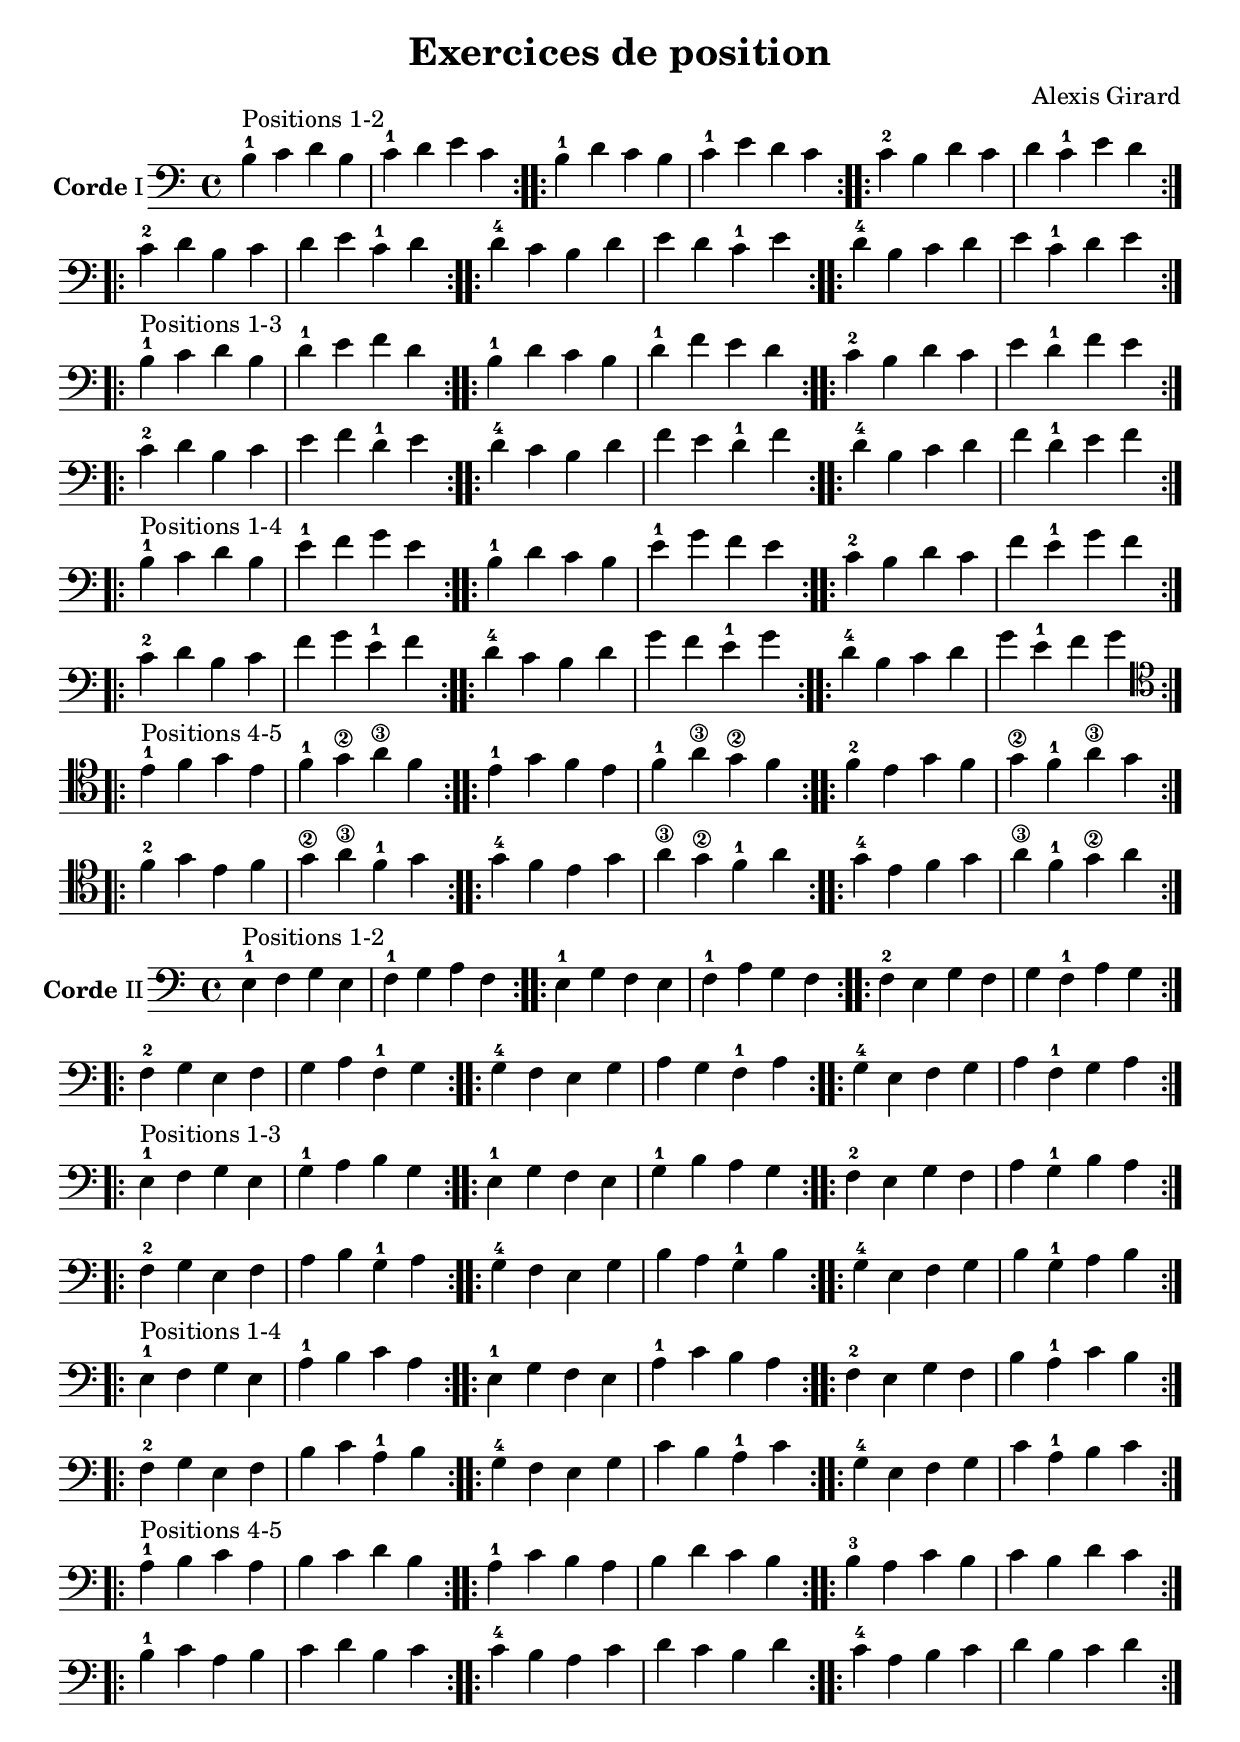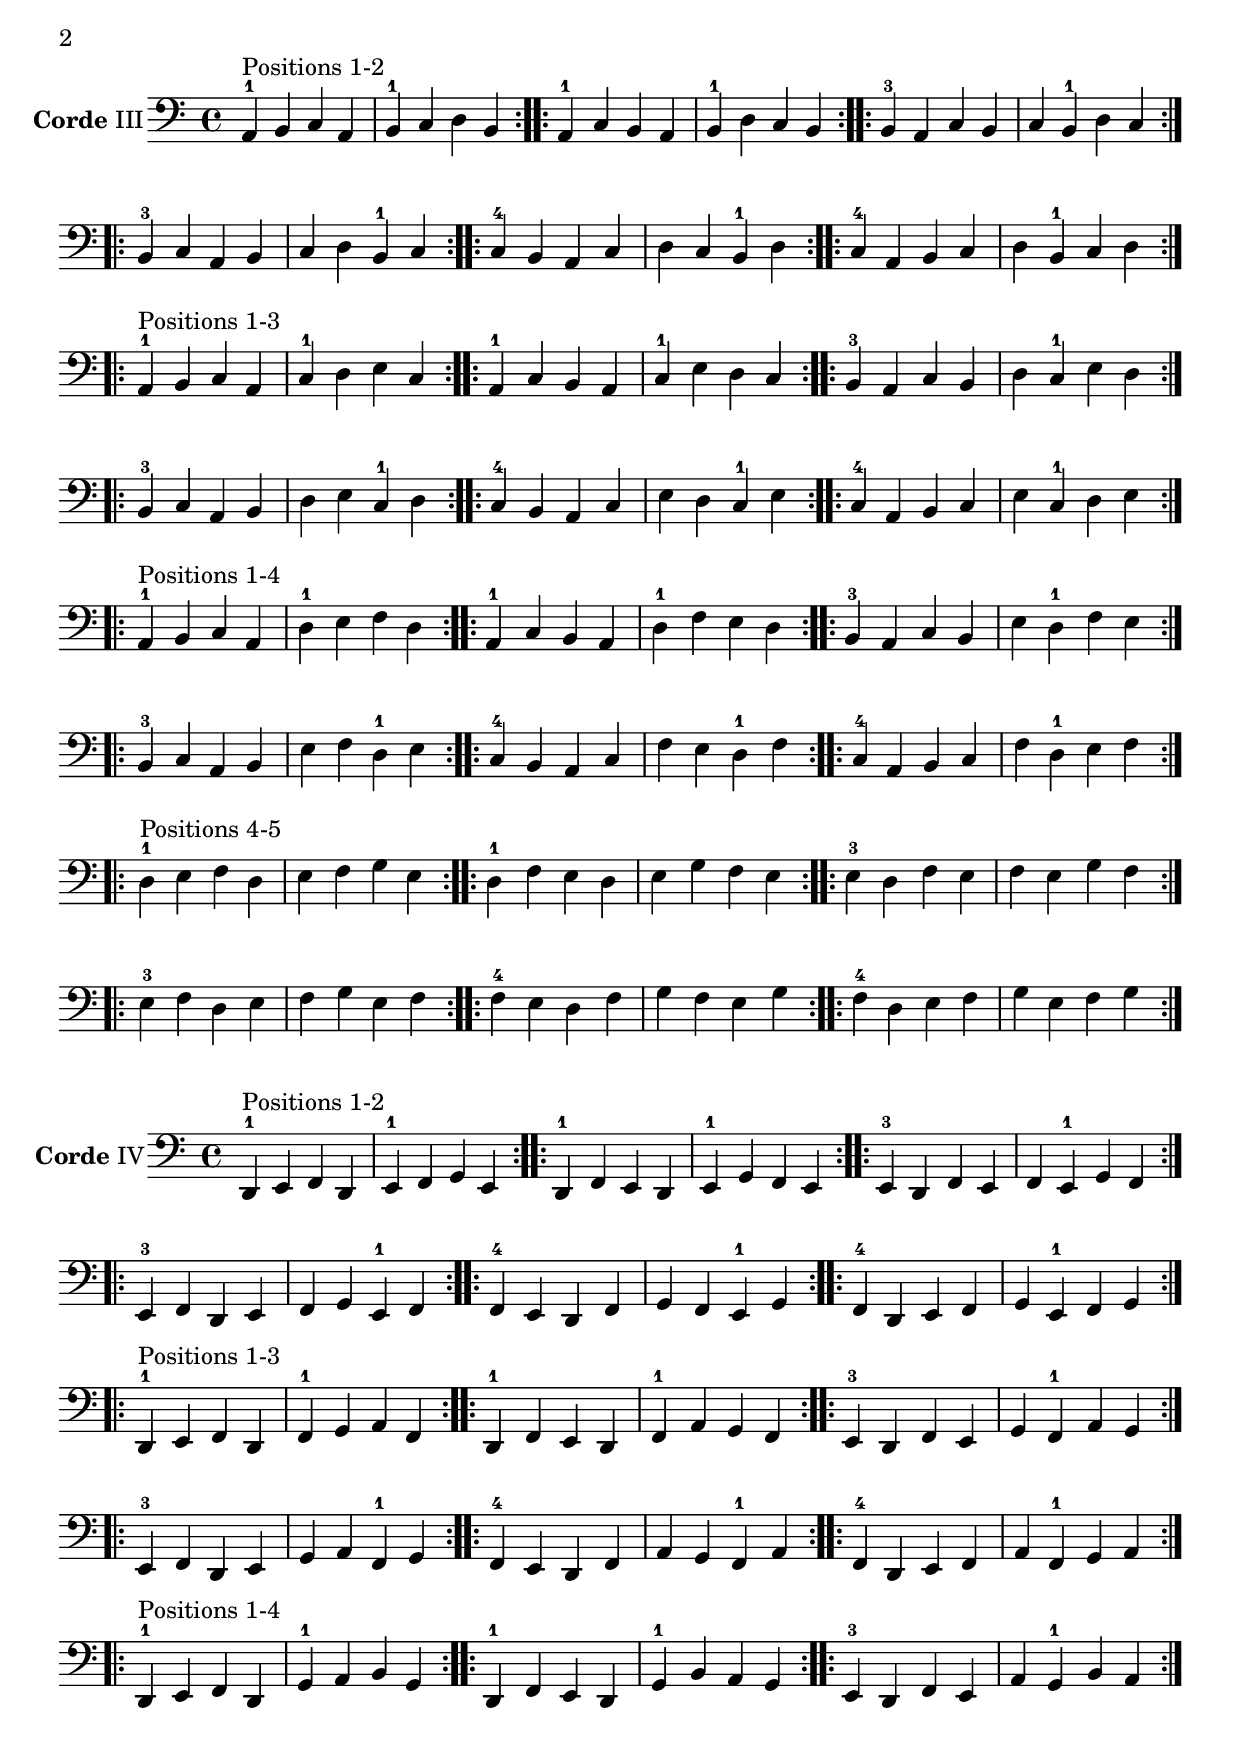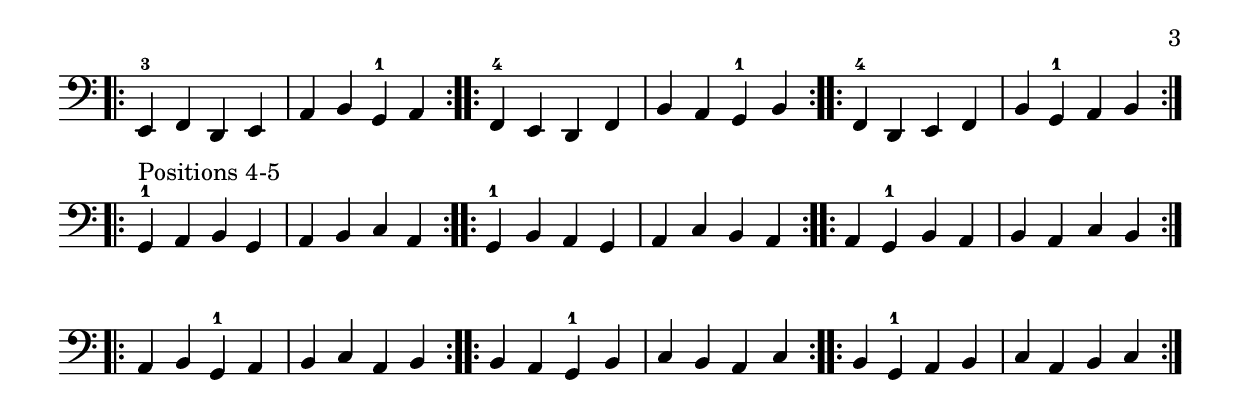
#(set-global-staff-size 21)

\version "2.18.2"

\header {
  title    = "Exercices de position"
  composer = "Alexis Girard"
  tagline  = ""
}

\language "italiano"

\layout {
  \context {
    \Score
    \omit BarNumber
    % or:
    %\remove "Bar_number_engraver"
  }
}

% iPad Pro 12.9

% \paper {
%   paper-width  = 195\mm
%   paper-height = 260\mm
% }

\score {
  \new Staff
  \with {instrumentName = \markup{\bold Corde I}}
  {
   \override Hairpin.to-barline = ##f
   \time 4/4
   \key do \major
   \clef "bass"

   % Ligne 1

   \repeat volta 2 {si4-1^\markup "Positions 1-2"
                          do'4 re'4 si4  | do'4-1 re'4   mi'4 do'4}
   \repeat volta 2 {si4-1 re'4 do'4 si4  | do'4-1 mi'4   re'4 do'4}
   \repeat volta 2 {do'4-2 si4 re'4 do'4 | re'4   do'4-1 mi'4 re'4}

   % Ligne 2

   \repeat volta 2 {do'4-2 re'4 si4  do'4 | re'4 mi'4   do'4-1 re'4}
   \repeat volta 2 {re'4-4 do'4 si4  re'4 | mi'4 re'4   do'4-1 mi'4}
   \repeat volta 2 {re'4-4 si4  do'4 re'4 | mi'4 do'4-1 re'4   mi'4}

   \break

   % Ligne 1

   \repeat volta 2 {si4-1^\markup "Positions 1-3"
                           do'4 re'4 si4  | re'4-1 mi'4   fa'4 re'4}
   \repeat volta 2 {si4-1  re'4 do'4 si4  | re'4-1 fa'4   mi'4 re'4}
   \repeat volta 2 {do'4-2 si4  re'4 do'4 | mi'4   re'4-1 fa'4 mi'4}

   % Ligne 2

   \repeat volta 2 {do'4-2 re'4 si4  do'4 | mi'4 fa'4   re'4-1 mi'4}
   \repeat volta 2 {re'4-4 do'4 si4  re'4 | fa'4 mi'4   re'4-1 fa'4}
   \repeat volta 2 {re'4-4 si4  do'4 re'4 | fa'4 re'4-1 mi'4   fa'4}

   \break

   % Ligne 1

   \repeat volta 2 {si4-1^\markup "Positions 1-4"
                           do'4 re'4 si4  | mi'4-1 fa'4   sol'4 mi'4}
   \repeat volta 2 {si4-1  re'4 do'4 si4  | mi'4-1 sol'4  fa'4  mi'4}
   \repeat volta 2 {do'4-2 si4  re'4 do'4 | fa'4   mi'4-1 sol'4 fa'4}

   % Ligne 2

   \repeat volta 2 {do'4-2 re'4 si4  do'4 | fa'4  sol'4  mi'4-1 fa'4 }
   \repeat volta 2 {re'4-4 do'4 si4  re'4 | sol'4 fa'4   mi'4-1 sol'4}
   \repeat volta 2 {re'4-4 si4  do'4 re'4 | sol'4 mi'4-1 fa'4   sol'4}

   \break

   % Ligne 1

   \clef "tenor"

   \repeat volta 2 {mi'4-1^\markup "Positions 4-5"
                           fa'4  sol'4 mi'4 | fa'4-1  sol'4\2 la'4\3  fa'4 }
   \repeat volta 2 {mi'4-1 sol'4 fa'4  mi'4 | fa'4-1  la'4\3  sol'4\2 fa'4 }
   \repeat volta 2 {fa'4-2 mi'4  sol'4 fa'4 | sol'4\2 fa'4-1  la'4\3  sol'4}

   % Ligne 2

   \repeat volta 2 {fa'4-2  sol'4 mi'4 fa'4  | sol'4\2 la'4\3  fa'4-1  sol'4}
   \repeat volta 2 {sol'4-4 fa'4  mi'4 sol'4 | la'4\3  sol'4\2 fa'4-1  la'4}
   \repeat volta 2 {sol'4-4 mi'4  fa'4 sol'4 | la'4\3  fa'4-1  sol'4\2 la'4}
 }
}

\score {
  \new Staff
   \with {instrumentName = \markup{\bold Corde II}}
   {
   \override Hairpin.to-barline = ##f
   \time 4/4
   \key do \major
   \clef bass

   % Ligne 1

   \repeat volta 2 {mi4-1^\markup "Positions 1-2"
                           fa4 sol4 mi4 | fa4-1 sol4  la4  fa4 }
   \repeat volta 2 {mi4-1 sol4 fa4 mi4 | fa4-1 la4   sol4 fa4 }
   \repeat volta 2 {fa4-2 mi4 sol4 fa4 | sol4  fa4-1 la4  sol4}

   % Ligne 2

   \repeat volta 2 {fa4-2  sol4 mi4 fa4  | sol4 la4   fa4-1 sol4}
   \repeat volta 2 {sol4-4 fa4  mi4 sol4 | la4  sol4  fa4-1 la4 }
   \repeat volta 2 {sol4-4 mi4  fa4 sol4 | la4  fa4-1 sol4  la4 }

   \break

   % Ligne 1

   \repeat volta 2 {mi4-1^\markup "Positions 1-3"
                           fa4  sol4 mi4 | sol4-1 la4    si4 sol4}
   \repeat volta 2 {mi4-1 sol4 fa4  mi4 | sol4-1 si4    la4 sol4}
   \repeat volta 2 {fa4-2 mi4  sol4 fa4 | la4    sol4-1 si4 la4 }

   % Ligne 2

   \repeat volta 2 {fa4-2  sol4 mi4 fa4  | la4 si4    sol4-1 la4}
   \repeat volta 2 {sol4-4 fa4  mi4 sol4 | si4 la4    sol4-1 si4}
   \repeat volta 2 {sol4-4 mi4  fa4 sol4 | si4 sol4-1 la4    si4}

   \break

   % Ligne 1

   \repeat volta 2 {mi4-1^\markup "Positions 1-4"
                           fa4  sol4 mi4 | la4-1 si4   do'4 la4}
   \repeat volta 2 {mi4-1 sol4 fa4  mi4 | la4-1 do'4  si4  la4}
   \repeat volta 2 {fa4-2 mi4  sol4 fa4 | si4   la4-1 do'4 si4}

   % Ligne 2

   \repeat volta 2 {fa4-2  sol4 mi4 fa4  | si4  do'4  la4-1 si4 }
   \repeat volta 2 {sol4-4 fa4  mi4 sol4 | do'4 si4   la4-1 do'4}
   \repeat volta 2 {sol4-4 mi4  fa4 sol4 | do'4 la4-1 si4   do'4}

   \break

   % Ligne 1

   \repeat volta 2 {la4-1^\markup "Positions 4-5"
                          si4  do'4 la4 | si4  do'4 re'4  si4}
   \repeat volta 2 {la4-1 do'4 si4  la4 | si4  re'4  do'4 si4}
   \repeat volta 2 {si4-3 la4  do'4 si4 | do'4 si4  re'4  do'4}

   % Ligne 2

   \repeat volta 2 {si4-1  do'4 la4 si4  | do'4 re'4  si4  do'4}
   \repeat volta 2 {do'4-4 si4  la4 do'4 | re'4  do'4 si4  re'4}
   \repeat volta 2 {do'4-4 la4  si4 do'4 | re'4  si4  do'4 re'4}
 }
}

\pageBreak

\score {
  \new Staff
  \with {instrumentName = \markup{\bold Corde III}}
   {
   \override Hairpin.to-barline = ##f
   \time 4/4
   \key do \major
   \clef bass

   % Ligne 1

   \repeat volta 2 {la,4-1^\markup "Positions 1-2"
                            si,4 do4  la,4 | si,4-1 do4    re4 si,4}
   \repeat volta 2 {la,4-1 do4  si,4 la,4 | si,4-1 re4    do4 si,4}
   \repeat volta 2 {si,4-3 la,4 do4  si,4 | do4    si,4-1 re4 do4 }

   % Ligne 2

   \repeat volta 2 {si,4-3 do4  la,4 si,4 | do4 re4    si,4-1 do4}
   \repeat volta 2 {do4-4  si,4 la,4 do4  | re4 do4    si,4-1 re4}
   \repeat volta 2 {do4-4  la,4 si,4 do4  | re4 si,4-1 do4    re4}

   \break

   % Ligne 1

   \repeat volta 2 {la,4-1^\markup "Positions 1-3"
                           si,4 do4  la,4 | do4-1 re4   mi4 do4}
   \repeat volta 2 {la,4-1 do4  si,4 la,4 | do4-1 mi4   re4 do4}
   \repeat volta 2 {si,4-3 la,4 do4  si,4 | re4   do4-1 mi4 re4}

   % Ligne 2

   \repeat volta 2 {si,4-3 do4  la,4 si,4 | re4 mi4   do4-1 re4}
   \repeat volta 2 {do4-4  si,4 la,4 do4  | mi4 re4   do4-1 mi4}
   \repeat volta 2 {do4-4  la,4 si,4 do4  | mi4 do4-1 re4   mi4}

   \break

   % Ligne 1

   \repeat volta 2 {la,4-1^\markup "Positions 1-4"
                           si,4 do4  la,4 | re4-1 mi4   fa4 re4}
   \repeat volta 2 {la,4-1 do4  si,4 la,4 | re4-1 fa4   mi4 re4}
   \repeat volta 2 {si,4-3 la,4 do4  si,4 | mi4   re4-1 fa4 mi4}

   % Ligne 2

   \repeat volta 2 {si,4-3 do4  la,4 si,4 | mi4 fa4   re4-1 mi4}
   \repeat volta 2 {do4-4  si,4 la,4 do4  | fa4 mi4   re4-1 fa4}
   \repeat volta 2 {do4-4  la,4 si,4 do4  | fa4 re4-1 mi4   fa4}

   \break

   % Ligne 1

   \repeat volta 2 {re4-1^\markup "Positions 4-5"
                          mi4 fa4 re4     | mi4 fa4  sol4 mi4}
   \repeat volta 2 {re4-1 fa4 mi4 re4     | mi4 sol4 fa4  mi4}
   \repeat volta 2 {mi4-3 re4 fa4 mi4     | fa4 mi4  sol4 fa4}

   % Ligne 2

   \repeat volta 2 {mi4-3 fa4 re4 mi4     | fa4  sol4 mi4 fa4}
   \repeat volta 2 {fa4-4 mi4 re4 fa4     | sol4 fa4  mi4 sol4}
   \repeat volta 2 {fa4-4 re4 mi4 fa4     | sol4 mi4  fa4 sol4}
 }
}

\score {
  \new Staff
  \with {instrumentName = \markup{\bold Corde IV}}
   {
   \override Hairpin.to-barline = ##f
   \time 4/4
   \key do \major
   \clef bass

   % Ligne 1

   \repeat volta 2 {re,4-1^\markup "Positions 1-2"
                           mi,4 fa,4 re,4 | mi,4-1 fa,4   sol,4 mi,4}
   \repeat volta 2 {re,4-1 fa,4 mi,4 re,4 | mi,4-1 sol,4  fa,4  mi,4}
   \repeat volta 2 {mi,4-3 re,4 fa,4 mi,4 | fa,4   mi,4-1 sol,4 fa,4}

   % Ligne 2

   \repeat volta 2 {mi,4-3 fa,4 re,4 mi,4 | fa,4  sol,4   mi,4-1 fa,4 }
   \repeat volta 2 {fa,4-4 mi,4 re,4 fa,4 | sol,4 fa,4    mi,4-1 sol,4}
   \repeat volta 2 {fa,4-4 re,4 mi,4 fa,4 | sol,4  mi,4-1 fa,4   sol,4}

   \break

   % Ligne 1

   \repeat volta 2 {re,4-1^\markup "Positions 1-3"
                           mi,4 fa,4 re,4 | fa,4-1 sol,4  la,4  fa,4 }
   \repeat volta 2 {re,4-1 fa,4 mi,4 re,4 | fa,4-1 la,4   sol,4 fa,4 }
   \repeat volta 2 {mi,4-3 re,4 fa,4 mi,4 | sol,4  fa,4-1 la,4  sol,4}

   % Ligne 2

   \repeat volta 2 {mi,4-3 fa,4 re,4 mi,4 | sol,4 la,4   fa,4-1 sol,4}
   \repeat volta 2 {fa,4-4 mi,4 re,4 fa,4 | la,4  sol,4  fa,4-1 la,4 }
   \repeat volta 2 {fa,4-4 re,4 mi,4 fa,4 | la,4  fa,4-1 sol,4  la,4 }

   \break

   % Ligne 1

   \repeat volta 2 {re,4-1^\markup "Positions 1-4"
                           mi,4 fa,4 re,4 | sol,4-1 la,4   si,4 sol,4}
   \repeat volta 2 {re,4-1 fa,4 mi,4 re,4 | sol,4-1 si,4   la,4 sol,4}
   \repeat volta 2 {mi,4-3 re,4 fa,4 mi,4 | la,4   sol,4-1 si,4 la,4 }

   % Ligne 2

   \repeat volta 2 {mi,4-3 fa,4 re,4 mi,4 | la,4 si,4 sol,4-1 la,4}
   \repeat volta 2 {fa,4-4 mi,4 re,4 fa,4 | si,4 la,4 sol,4-1 si,4}
   \repeat volta 2 {fa,4-4 re,4 mi,4 fa,4 | si,4 sol,4-1 la,4 si,4}

   \break

   % Ligne 1

   \repeat volta 2 {sol,4-1^\markup "Positions 4-5"
                            la,4    si,4  sol,4 | la,4 si,4 do4  la,4}
   \repeat volta 2 {sol,4-1 si,4    la,4  sol,4 | la,4 do4  si,4 la,4}
   \repeat volta 2 {la,4    sol,4-1 si,4  la,4  | si,4 la,4 do4  si,4}

   % Ligne 2

   \repeat volta 2 {la,4 si,4    sol,4-1 la,4 | si,4 do4  la,4 si,4}
   \repeat volta 2 {si,4 la,4    sol,4-1 si,4 | do4  si,4 la,4 do4}
   \repeat volta 2 {si,4 sol,4-1 la,4    si,4 | do4 la,4 si,4 do4}
 }
}
